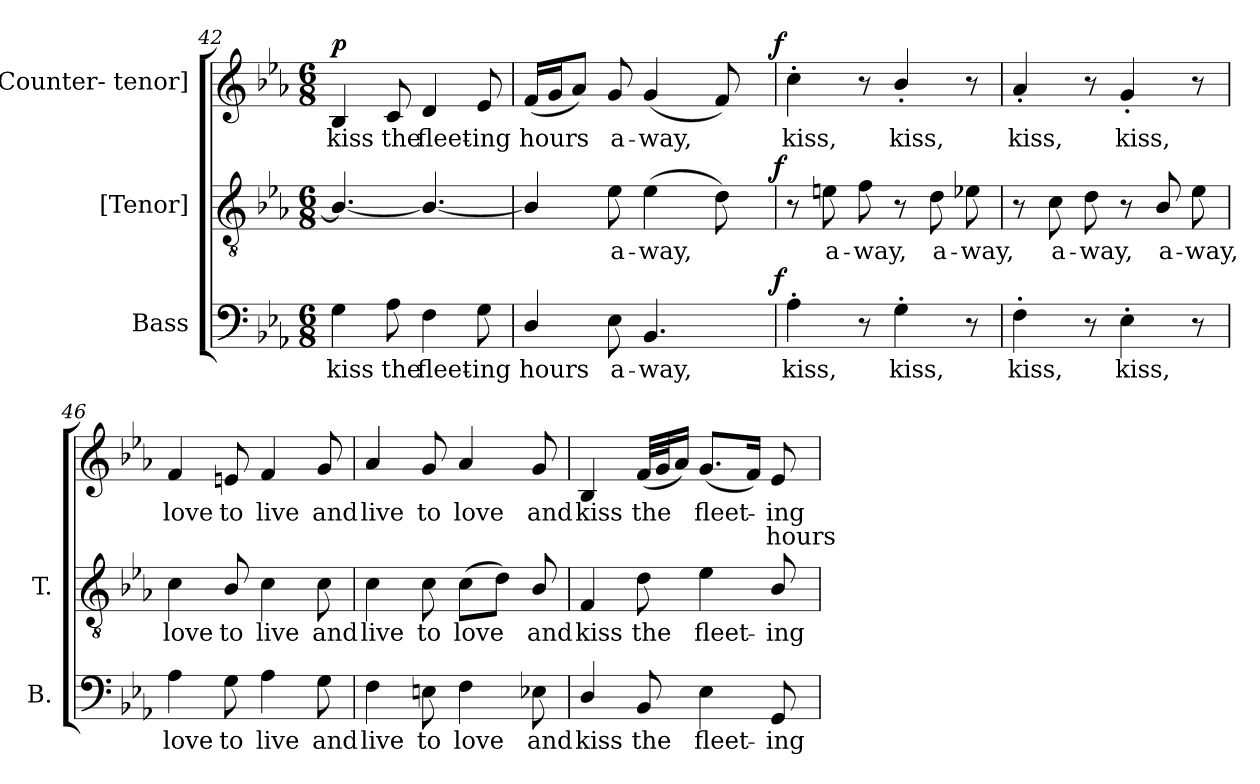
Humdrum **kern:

**kern	**text	**dynam	**kern	**text	**dynam	**kern	**text	**text	**dynam
*part3	*part3	*part3	*part2	*part2	*part2	*part1	*part1	*part1	*part1
*staff3	*staff3	*staff3	*staff2	*staff2	*staff2	*staff1	*staff1	*staff1	*staff1
*I"Bass	*	*	*I"[Tenor]	*	*	*I"[Counter- tenor]	*	*	*
*I'B.	*	*	*I'T.	*	*	*	*	*	*
!!LO:LB:g=z
*clefF4	*	*	*clefGv2	*	*	*clefG2	*	*	*
*	*	*	*ITrd7c12	*	*	*	*	*	*
*k[b-e-a-]	*	*	*k[b-e-a-]	*	*	*k[b-e-a-]	*	*	*
*E-:	*	*	*E-:	*	*	*E-:	*	*	*
*M6/8	*	*	*M6/8	*	*	*M6/8	*	*	*
=42	=42	=42	=42	=42	=42	=42	=42	=42	=42
!	!LO:LY:b:color=#000000	!	!	!	!	!	!	!	!
!	!	!	!	!	!	!	!LO:LY:b:color=#000000	!	!
4Gi\	kiss	.	4.BB-i/_	.	.	4B-i/	kiss	.	p
!	!LO:LY:b:color=#000000	!	!	!	!	!	!	!	!
!	!	!	!	!	!	!	!LO:LY:b:color=#000000	!	!
8A-i\	the	.	.	.	.	8ci/	the	.	.
!	!LO:LY:b:color=#000000	!	!	!	!	!	!	!	!
!	!	!	!	!	!	!	!LO:LY:b:color=#000000	!	!
4Fi\	fleet-	.	4.BB-i/_	.	.	4di/	fleet-	.	.
!	!LO:LY:b:color=#000000	!	!	!	!	!	!	!	!
!	!	!	!	!	!	!	!LO:LY:b:color=#000000	!	!
8Gi\	-ing	.	.	.	.	8e-i/	-ing	.	.
=43	=43	=43	=43	=43	=43	=43	=43	=43	=43
!	!LO:LY:b:color=#000000	!	!	!	!	!	!	!	!
!	!	!	!	!	!	!	!LO:LY:b:color=#000000	!	!
*^	*	*	*^	*	*	*^	*	*	*
4Di/	2ryy	hours	.	4BB-i/]	2ryy	.	.	(16fi/LL	2ryy	hours	.	.
.	.	.	.	.	.	.	.	16gi/J	.	.	.	.
.	.	.	.	.	.	.	.	8a-i/J)	.	.	.	.
!	!	!LO:LY:b:color=#000000	!	!	!	!	!	!	!	!	!	!
!	!	!	!	!	!	!LO:LY:b:color=#000000	!	!	!	!	!	!
!	!	!	!	!	!	!	!	!	!	!LO:LY:b:color=#000000	!	!
8E-i\	.	a-	.	8E-i\	.	a-	.	8gi/	.	a-	.	.
!	!	!LO:LY:b:color=#000000	!	!	!	!	!	!	!	!	!	!
!	!	!	!	!	!	!LO:LY:b:color=#000000	!	!	!	!	!	!
!	!	!	!	!	!	!	!	!	!	!LO:LY:b:color=#000000	!	!
4.BB-i/	.	-way,	.	(4E-i\	.	-way,	.	(4gi/	.	-way,	.	.
.	8ryy	.	.	.	8ryy	.	.	.	8ryy	.	.	.
.	16ryy	.	.	8Di\)	16ryy	.	.	8fi/)	16ryy	.	.	.
.	32ryy	.	.	.	32ryy	.	.	.	32ryy	.	.	.
.	64ryy	.	.	.	64ryy	.	.	.	64ryy	.	.	.
.	128...ryy	.	.	.	128...ryy	.	.	.	128...ryy	.	.	.
.	1024ryy	.	f	.	1024ryy	.	f	.	1024ryy	.	.	f
*v	*v	*	*	*	*	*	*	*v	*v	*	*	*
*	*	*	*v	*v	*	*	*	*	*	*
=44	=44	=44	=44	=44	=44	=44	=44	=44	=44
*^	*	*	*^	*	*	*^	*	*	*
!	!	!LO:LY:b:color=#000000	!	!	!	!	!	!	!	!	!	!
*v	*v	*	*	*	*	*	*	*v	*v	*	*	*
*	*	*	*v	*v	*	*	*	*	*	*
*^	*	*	*^	*	*	*^	*	*	*
!	!	!	!	!	!	!	!	!	!	!LO:LY:b:color=#000000	!	!
*v	*v	*	*	*	*	*	*	*v	*v	*	*	*
*	*	*	*v	*v	*	*	*	*	*	*
4A-'i\	kiss,	.	8r	.	.	4cc'i\	kiss,	.	.
!	!	!	!	!LO:LY:b:color=#000000	!	!	!	!	!
.	.	.	8Eni\	a-	.	.	.	.	.
!	!	!	!	!LO:LY:b:color=#000000	!	!	!	!	!
8r	.	.	8Fi\	-way,	.	8r	.	.	.
!	!LO:LY:b:color=#000000	!	!	!	!	!	!	!	!
!	!	!	!	!	!	!	!LO:LY:b:color=#000000	!	!
4G'i\	kiss,	.	8r	.	.	4b-'i/	kiss,	.	.
!	!	!	!	!LO:LY:b:color=#000000	!	!	!	!	!
.	.	.	8Di\	a-	.	.	.	.	.
!	!	!	!	!LO:LY:b:color=#000000	!	!	!	!	!
8r	.	.	8E-Xi\	-way,	.	8r	.	.	.
=45	=45	=45	=45	=45	=45	=45	=45	=45	=45
!	!LO:LY:b:color=#000000	!	!	!	!	!	!	!	!
!	!	!	!	!	!	!	!LO:LY:b:color=#000000	!	!
4F'i\	kiss,	.	8r	.	.	4a-'i/	kiss,	.	.
!	!	!	!	!LO:LY:b:color=#000000	!	!	!	!	!
.	.	.	8Ci\	a-	.	.	.	.	.
!	!	!	!	!LO:LY:b:color=#000000	!	!	!	!	!
8r	.	.	8Di\	-way,	.	8r	.	.	.
!	!LO:LY:b:color=#000000	!	!	!	!	!	!	!	!
!	!	!	!	!	!	!	!LO:LY:b:color=#000000	!	!
4E-'i\	kiss,	.	8r	.	.	4g'i/	kiss,	.	.
!	!	!	!	!LO:LY:b:color=#000000	!	!	!	!	!
.	.	.	8BB-i/	a-	.	.	.	.	.
!	!	!	!	!LO:LY:b:color=#000000	!	!	!	!	!
8r	.	.	8E-i\	-way,	.	8r	.	.	.
=46	=46	=46	=46	=46	=46	=46	=46	=46	=46
!	!LO:LY:b:color=#000000	!	!	!	!	!	!	!	!
!	!	!	!	!LO:LY:b:color=#000000	!	!	!	!	!
!	!	!	!	!	!	!	!LO:LY:b:color=#000000	!	!
4A-i\	love	.	4Ci\	love	.	4fi/	love	.	.
!	!LO:LY:b:color=#000000	!	!	!	!	!	!	!	!
!	!	!	!	!LO:LY:b:color=#000000	!	!	!	!	!
!	!	!	!	!	!	!	!LO:LY:b:color=#000000	!	!
8Gi\	to	.	8BB-i/	to	.	8eni/	to	.	.
!	!LO:LY:b:color=#000000	!	!	!	!	!	!	!	!
!	!	!	!	!LO:LY:b:color=#000000	!	!	!	!	!
!	!	!	!	!	!	!	!LO:LY:b:color=#000000	!	!
4A-i\	live	.	4Ci\	live	.	4fi/	live	.	.
!	!LO:LY:b:color=#000000	!	!	!	!	!	!	!	!
!	!	!	!	!LO:LY:b:color=#000000	!	!	!	!	!
!	!	!	!	!	!	!	!LO:LY:b:color=#000000	!	!
8Gi\	and	.	8Ci\	and	.	8gi/	and	.	.
=47	=47	=47	=47	=47	=47	=47	=47	=47	=47
!	!LO:LY:b:color=#000000	!	!	!	!	!	!	!	!
!	!	!	!	!LO:LY:b:color=#000000	!	!	!	!	!
!	!	!	!	!	!	!	!LO:LY:b:color=#000000	!	!
4Fi\	live	.	4Ci\	live	.	4a-i/	live	.	.
!	!LO:LY:b:color=#000000	!	!	!	!	!	!	!	!
!	!	!	!	!LO:LY:b:color=#000000	!	!	!	!	!
!	!	!	!	!	!	!	!LO:LY:b:color=#000000	!	!
8Eni\	to	.	8Ci\	to	.	8gi/	to	.	.
!	!LO:LY:b:color=#000000	!	!	!	!	!	!	!	!
!	!	!	!	!LO:LY:b:color=#000000	!	!	!	!	!
!	!	!	!	!	!	!	!LO:LY:b:color=#000000	!	!
4Fi\	love	.	(8Ci\L	love	.	4a-i/	love	.	.
.	.	.	8Di\J)	.	.	.	.	.	.
!	!LO:LY:b:color=#000000	!	!	!	!	!	!	!	!
!	!	!	!	!LO:LY:b:color=#000000	!	!	!	!	!
!	!	!	!	!	!	!	!LO:LY:b:color=#000000	!	!
8E-Xi\	and	.	8BB-i/	and	.	8gi/	and	.	.
!!LO:LB:g=z
=48	=48	=48	=48	=48	=48	=48	=48	=48	=48
!	!LO:LY:b:color=#000000	!	!	!	!	!	!	!	!
!	!	!	!	!LO:LY:b:color=#000000	!	!	!	!	!
!	!	!	!	!	!	!	!LO:LY:b:color=#000000	!	!
4Di/	kiss	.	4FFi/	kiss	.	4B-i/	kiss	.	.
!	!LO:LY:b:color=#000000	!	!	!	!	!	!	!	!
!	!	!	!	!LO:LY:b:color=#000000	!	!	!	!	!
!	!	!	!	!	!	!	!LO:LY:b:color=#000000	!	!
8BB-i/	the	.	8Di\	the	.	(32fi/LLL	the	.	.
.	.	.	.	.	.	32gi/J	.	.	.
.	.	.	.	.	.	16a-i/JJ)	.	.	.
!	!LO:LY:b:color=#000000	!	!	!	!	!	!	!	!
!	!	!	!	!LO:LY:b:color=#000000	!	!	!	!	!
!	!	!	!	!	!	!	!LO:LY:b:color=#000000	!	!
4E-i\	fleet-	.	4E-i\	fleet-	.	(8.gi/L	fleet-	.	.
.	.	.	.	.	.	16fi/Jk)	.	.	.
!	!LO:LY:b:color=#000000	!	!	!	!	!	!	!	!
!	!	!	!	!LO:LY:b:color=#000000	!	!	!	!	!
!	!	!	!	!	!	!	!LO:LY:b:color=#000000	!LO:LY:b:color=#000000	!
8GGi/	-ing	.	8BB-i/	-ing	.	8e-i/	-ing	hours	.
=	=	=	=	=	=	=	=	=	=
*-	*-	*-	*-	*-	*-	*-	*-	*-	*-
